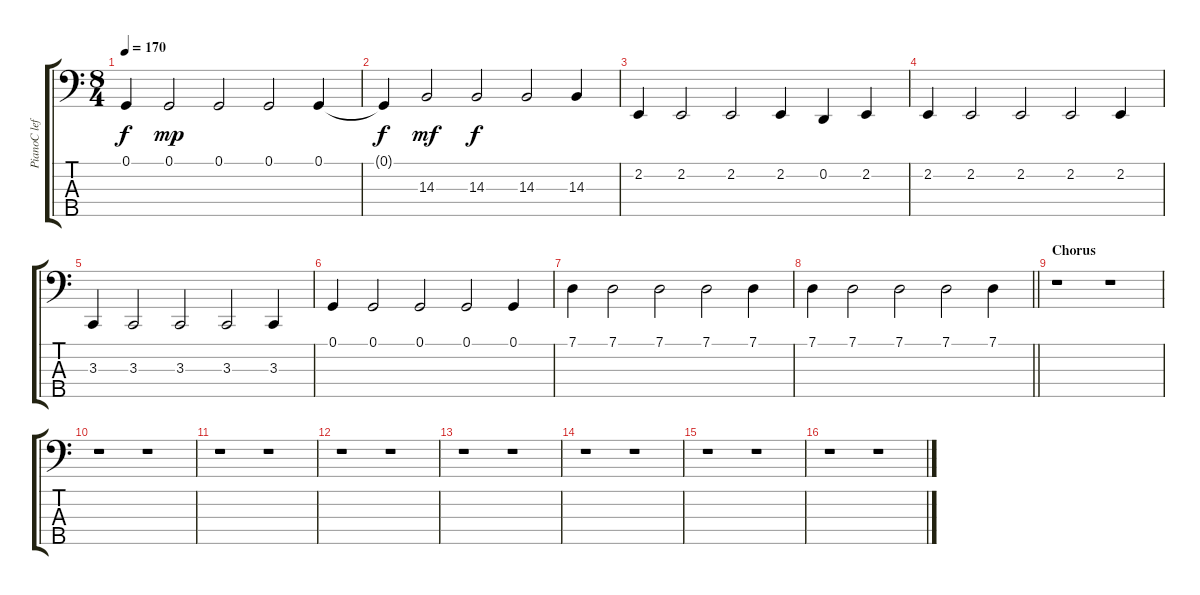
\track ("PianoC left hand" "PianoC lef") {instrument electricpiano1}
\staff {score tabs}
\tuning (G2 D2 A1 E1 B0) {hide}
\ts (8 4)
\tempo 170
\clef f4
\ks c
0.1.4{dy f} 0.1.2{dy mp} 0.1.2 0.1.2 0.1.4 |
0.1{t}.4{dy f} 14.3.2{dy mf} 14.3.2{dy f} 14.3.2 14.3.4 |
2.2.4 2.2.2 2.2.2 2.2.4 0.2.4 2.2.4 |
2.2.4 2.2.2 2.2.2 2.2.2 2.2.4 |
3.3.4 3.3.2 3.3.2 3.3.2 3.3.4 |
0.1.4 0.1.2 0.1.2 0.1.2 0.1.4 |
7.1.4 7.1.2 7.1.2 7.1.2 7.1.4 |
\barLineRight lightlight
7.1.4 7.1.2 7.1.2 7.1.2 7.1.4 |
\section ("" "Chorus")
r.1 r.1 |
r.1 r.1 |
r.1 r.1 |
r.1 r.1 |
r.1 r.1 |
r.1 r.1 |
r.1 r.1 |
r.1 r.1
